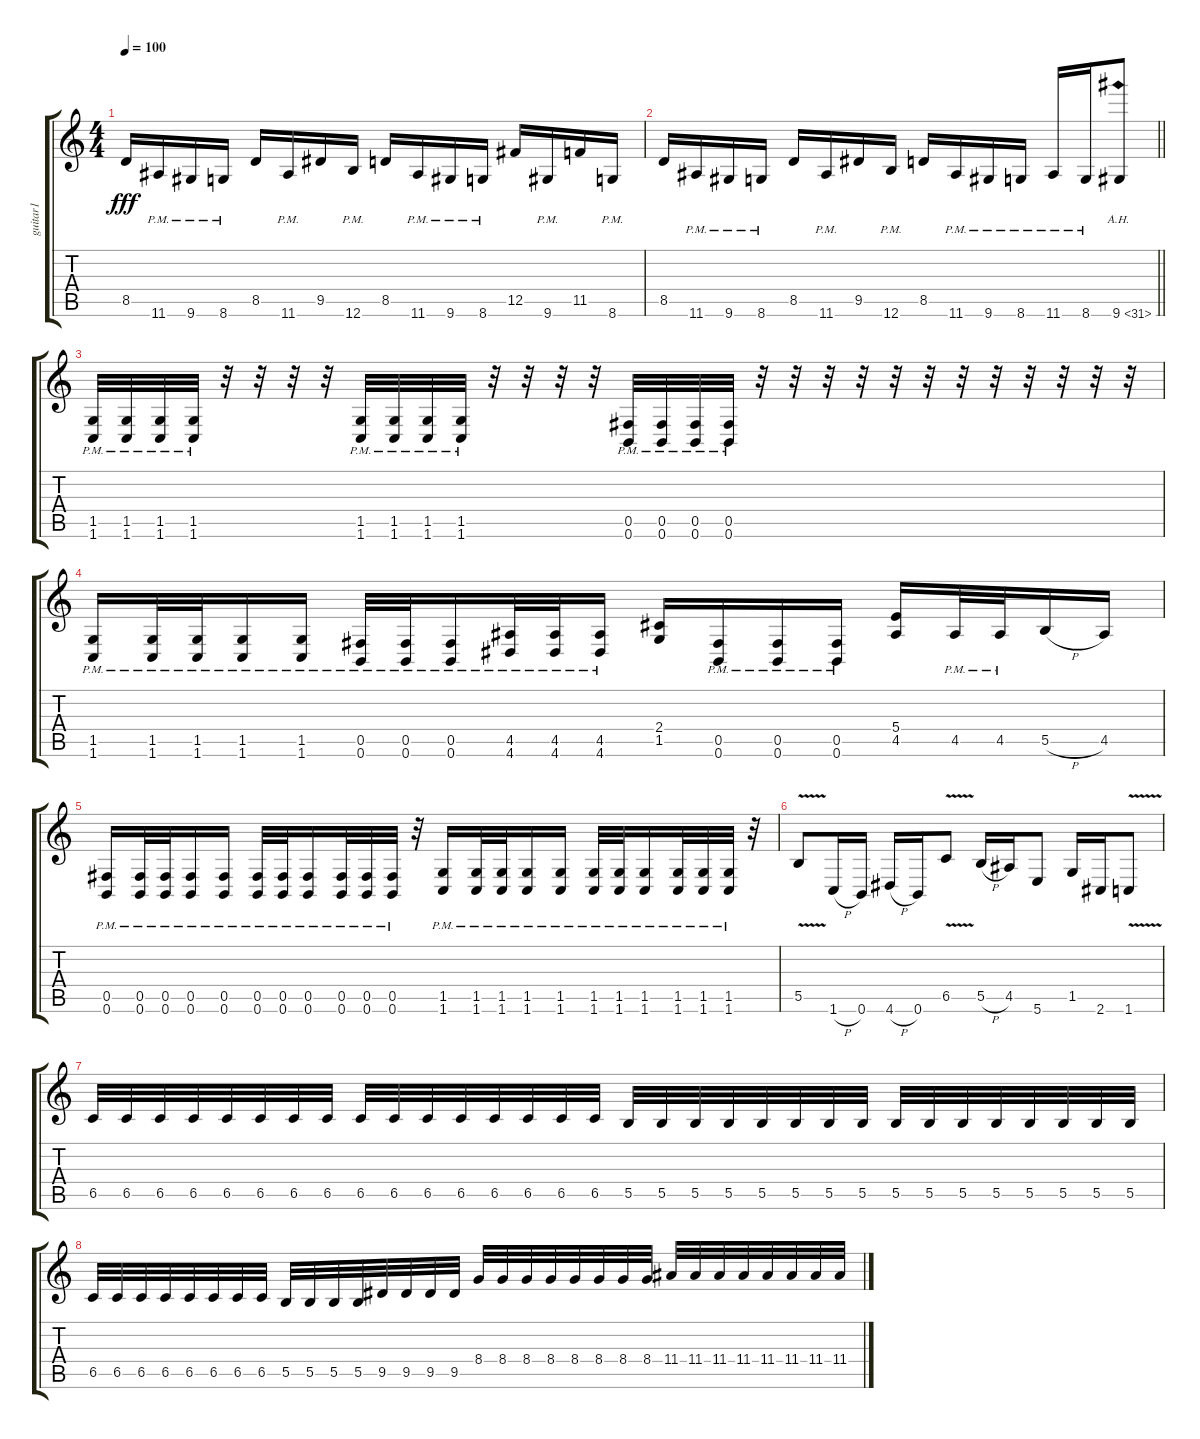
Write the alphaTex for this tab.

\track ("guitar1" "guitar1") {instrument distortionguitar}
\staff {score tabs}
\tuning (Db4 Ab3 E3 B2 Gb2 B1) {hide}
\ts (4 4)
\tempo 100
\clef g2
\ks c
8.5.16{dy fff} 11.6{pm}.16 9.6{pm}.16 8.6{pm}.16 8.5.16 11.6{pm}.16 9.5.16 12.6{pm}.16 8.5.16 11.6{pm}.16 9.6{pm}.16 8.6{pm}.16 12.5.16 9.6{pm}.16 11.5.16 8.6{pm}.16 |
\barLineRight lightlight
8.5.16 11.6{pm}.16 9.6{pm}.16 8.6{pm}.16 8.5.16 11.6{pm}.16 9.5.16 12.6{pm}.16 8.5.16 11.6{pm}.16 9.6{pm}.16 8.6{pm}.16 11.6{pm}.16 8.6{pm}.16 9.6{ah 22}.8 |
\section ("" "")
(1.5{pm} 1.6{pm}).32 (1.5{pm} 1.6{pm}).32 (1.5{pm} 1.6{pm}).32 (1.5{pm} 1.6{pm}).32 r.32 r.32 r.32 r.32 (1.5{pm} 1.6{pm}).32 (1.5{pm} 1.6{pm}).32 (1.5{pm} 1.6{pm}).32 (1.5{pm} 1.6{pm}).32 r.32 r.32 r.32 r.32 (0.5{pm} 0.6{pm}).32 (0.5{pm} 0.6{pm}).32 (0.5{pm} 0.6{pm}).32 (0.5{pm} 0.6{pm}).32 r.32 r.32 r.32 r.32 r.32 r.32 r.32 r.32 r.32 r.32 r.32 r.32 |
(1.5{pm} 1.6{pm}).16 (1.5{pm} 1.6{pm}).32 (1.5{pm} 1.6{pm}).32 (1.5{pm} 1.6{pm}).16 (1.5{pm} 1.6{pm}).16 (0.5{pm} 0.6{pm}).32 (0.5{pm} 0.6{pm}).32 (0.5{pm} 0.6{pm}).16 (4.5{pm} 4.6{pm}).32 (4.5{pm} 4.6{pm}).32 (4.5{pm} 4.6{pm}).16 (2.4 1.5).16 (0.5{pm} 0.6{pm}).16 (0.5{pm} 0.6{pm}).16 (0.5{pm} 0.6{pm}).16 (5.4 4.5).16 4.5{pm}.32 4.5{pm}.32 5.5{h}.16 4.5.16 |
(0.5{pm} 0.6{pm}).16 (0.5{pm} 0.6{pm}).32 (0.5{pm} 0.6{pm}).32 (0.5{pm} 0.6{pm}).16 (0.5{pm} 0.6{pm}).16 (0.5{pm} 0.6{pm}).32 (0.5{pm} 0.6{pm}).32 (0.5{pm} 0.6{pm}).16 (0.5{pm} 0.6{pm}).32 (0.5{pm} 0.6{pm}).32 (0.5{pm} 0.6{pm}).32 r.32 (1.5{pm} 1.6{pm}).16 (1.5{pm} 1.6{pm}).32 (1.5{pm} 1.6{pm}).32 (1.5{pm} 1.6{pm}).16 (1.5{pm} 1.6{pm}).16 (1.5{pm} 1.6{pm}).32 (1.5{pm} 1.6{pm}).32 (1.5{pm} 1.6{pm}).16 (1.5{pm} 1.6{pm}).32 (1.5{pm} 1.6{pm}).32 (1.5{pm} 1.6{pm}).32 r.32 |
5.5{v}.8 1.6{h}.16 0.6.16 4.6{h}.16 0.6.16 6.5{v}.8 5.5{h}.16 4.5.16 5.6.8 1.5.16 2.6.16 1.6{v}.8 |
6.5.32 6.5.32 6.5.32 6.5.32 6.5.32 6.5.32 6.5.32 6.5.32 6.5.32 6.5.32 6.5.32 6.5.32 6.5.32 6.5.32 6.5.32 6.5.32 5.5.32 5.5.32 5.5.32 5.5.32 5.5.32 5.5.32 5.5.32 5.5.32 5.5.32 5.5.32 5.5.32 5.5.32 5.5.32 5.5.32 5.5.32 5.5.32 |
6.5.32 6.5.32 6.5.32 6.5.32 6.5.32 6.5.32 6.5.32 6.5.32 5.5.32 5.5.32 5.5.32 5.5.32 9.5.32 9.5.32 9.5.32 9.5.32 8.4.32 8.4.32 8.4.32 8.4.32 8.4.32 8.4.32 8.4.32 8.4.32 11.4.32 11.4.32 11.4.32 11.4.32 11.4.32 11.4.32 11.4.32 11.4.32
